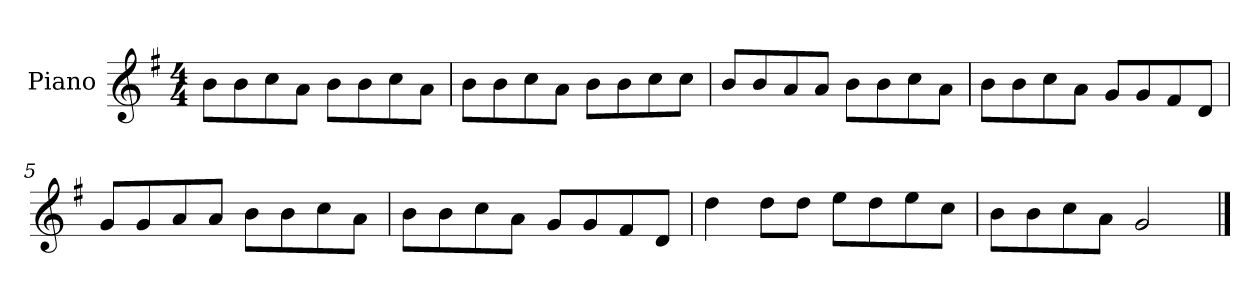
**kern
*part1
*staff1
*I"Piano
*I'P-no
*clefG2
*k[f#]
*M4/4
*MM90
=1
8b\L
8b\
8cc\
8a\J
8b\L
8b\
8cc\
8a\J
=2
8b\L
8b\
8cc\
8a\J
8b\L
8b\
8cc\
8cc\J
=3
8b/L
8b/
8a/
8a/J
8b\L
8b\
8cc\
8a\J
=4
8b\L
8b\
8cc\
8a\J
8g/L
8g/
8f#/
8d/J
=5
8g/L
8g/
8a/
8a/J
8b\L
8b\
8cc\
8a\J
!!LO:LB:g=z
=6
8b\L
8b\
8cc\
8a\J
8g/L
8g/
8f#/
8d/J
=7
4dd\
8dd\L
8dd\J
8ee\L
8dd\
8ee\
8cc\J
=8
8b\L
8b\
8cc\
8a\J
2g/
==
*-
